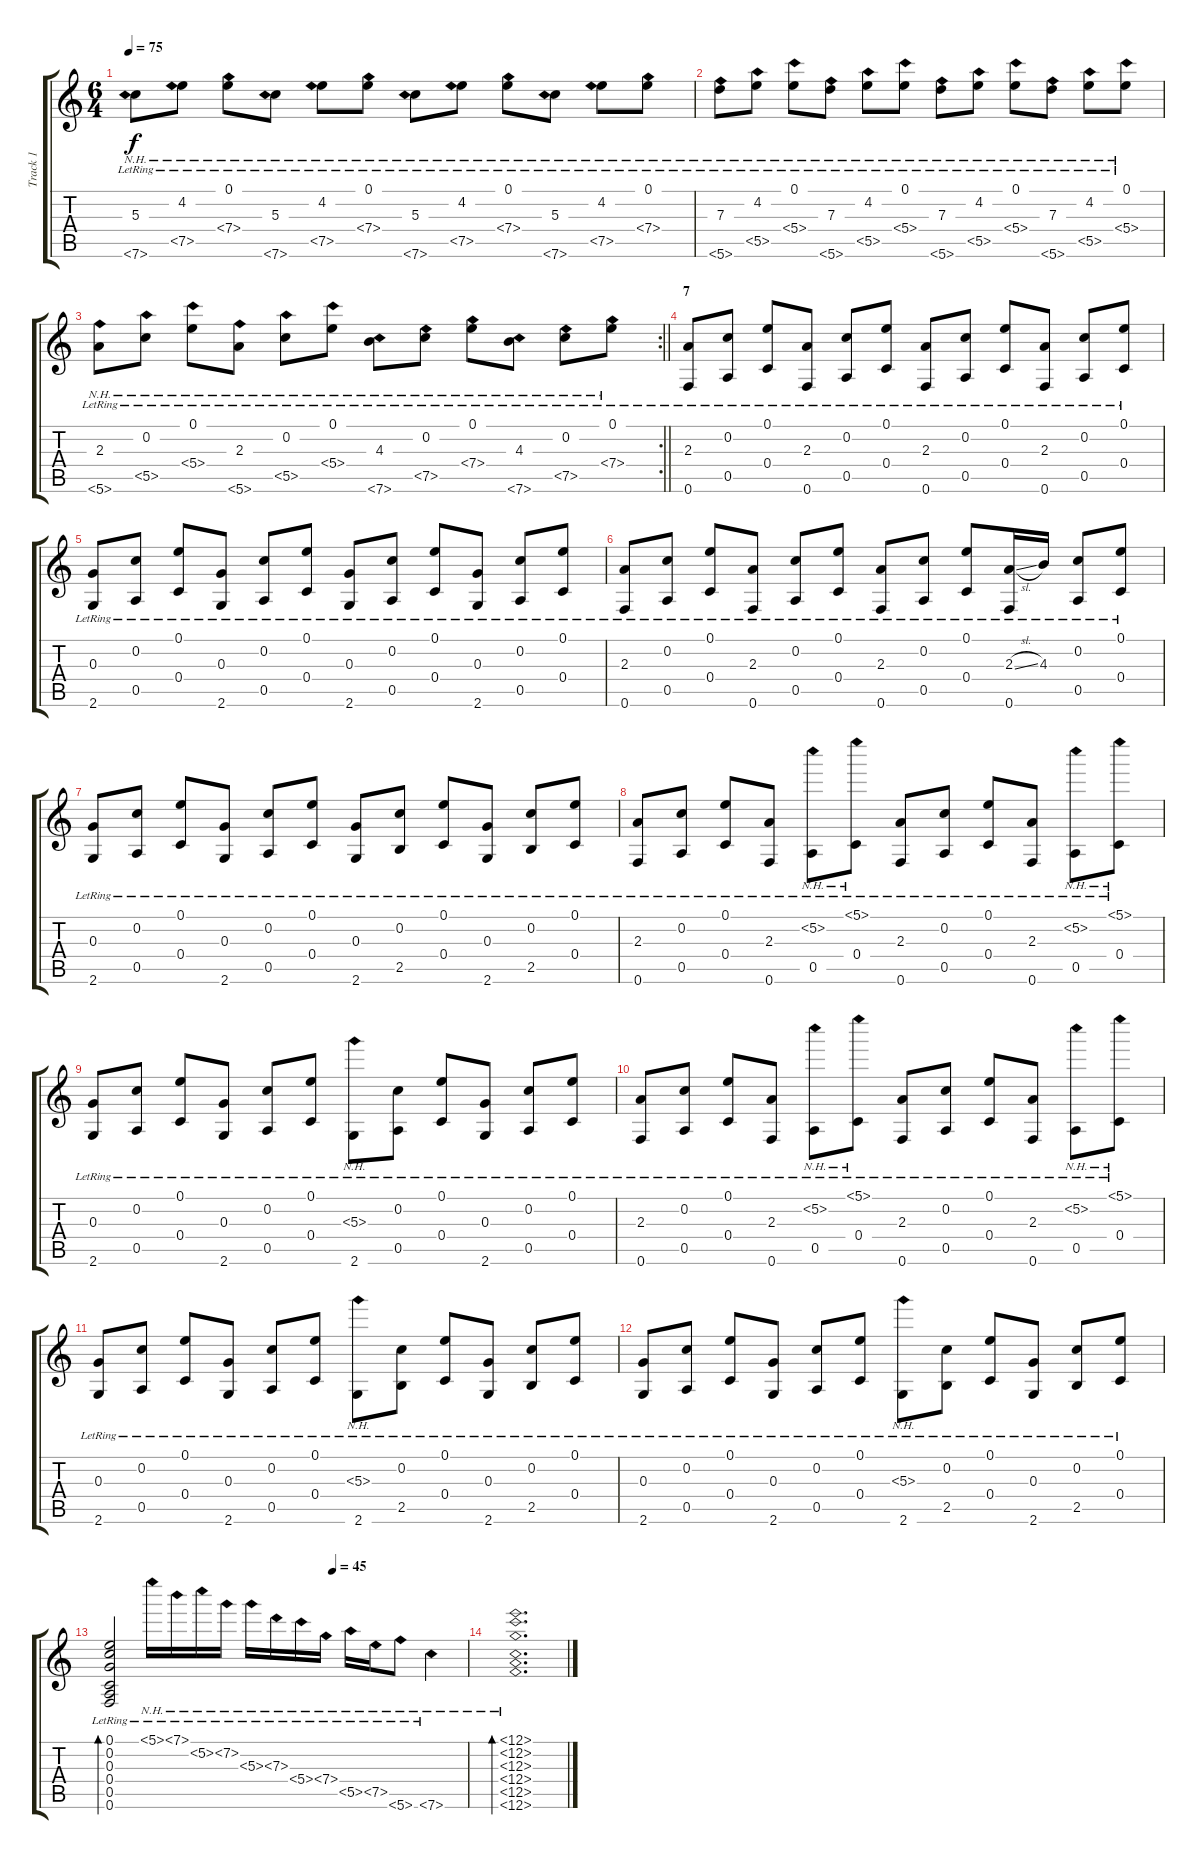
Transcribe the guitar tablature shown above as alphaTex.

\track ("Track 1" "Track 1") {instrument acousticguitarsteel}
\staff {score tabs}
\tuning (E4 C4 G3 C3 A2 F2) {hide}
\ts (6 4)
\tempo 75
\clef g2
\ks c
(5.3{lr} 7.6{nh lr}).8{dy f} (4.2{lr} 7.5{nh lr}).8 (0.1{lr} 7.4{nh lr}).8 (5.3{lr} 7.6{nh lr}).8 (4.2{lr} 7.5{nh lr}).8 (0.1{lr} 7.4{nh lr}).8 (5.3{lr} 7.6{nh lr}).8 (4.2{lr} 7.5{nh lr}).8 (0.1{lr} 7.4{nh lr}).8 (5.3{lr} 7.6{nh lr}).8 (4.2{lr} 7.5{nh lr}).8 (0.1{lr} 7.4{nh lr}).8 |
(7.3{lr} 5.6{nh lr}).8 (4.2{lr} 5.5{nh lr}).8 (0.1{lr} 5.4{nh lr}).8 (7.3{lr} 5.6{nh lr}).8 (4.2{lr} 5.5{nh lr}).8 (0.1{lr} 5.4{nh lr}).8 (7.3{lr} 5.6{nh lr}).8 (4.2{lr} 5.5{nh lr}).8 (0.1{lr} 5.4{nh lr}).8 (7.3{lr} 5.6{nh lr}).8 (4.2{lr} 5.5{nh lr}).8 (0.1{lr} 5.4{nh lr}).8 |
\rc 2
\barLineRight lightlight
(2.3{lr} 5.6{nh lr}).8 (0.2{lr} 5.5{nh lr}).8 (0.1{lr} 5.4{nh lr}).8 (2.3{lr} 5.6{nh lr}).8 (0.2{lr} 5.5{nh lr}).8 (0.1{lr} 5.4{nh lr}).8 (4.3{lr} 7.6{nh lr}).8 (0.2{lr} 7.5{nh lr}).8 (0.1{lr} 7.4{nh lr}).8 (4.3{lr} 7.6{nh lr}).8 (0.2{lr} 7.5{nh lr}).8 (0.1{lr} 7.4{nh lr}).8 |
\section ("" "7")
(2.3{lr} 0.6{lr}).8 (0.2{lr} 0.5{lr}).8 (0.1{lr} 0.4{lr}).8 (2.3{lr} 0.6{lr}).8 (0.2{lr} 0.5{lr}).8 (0.1{lr} 0.4{lr}).8 (2.3{lr} 0.6{lr}).8 (0.2{lr} 0.5{lr}).8 (0.1{lr} 0.4{lr}).8 (2.3{lr} 0.6{lr}).8 (0.2{lr} 0.5{lr}).8 (0.1{lr} 0.4{lr}).8 |
(0.3{lr} 2.6{lr}).8 (0.2{lr} 0.5{lr}).8 (0.1{lr} 0.4{lr}).8 (0.3{lr} 2.6{lr}).8 (0.2{lr} 0.5{lr}).8 (0.1{lr} 0.4{lr}).8 (0.3{lr} 2.6{lr}).8 (0.2{lr} 0.5{lr}).8 (0.1{lr} 0.4{lr}).8 (0.3{lr} 2.6{lr}).8 (0.2{lr} 0.5{lr}).8 (0.1{lr} 0.4{lr}).8 |
(2.3{lr} 0.6{lr}).8 (0.2{lr} 0.5{lr}).8 (0.1{lr} 0.4{lr}).8 (2.3{lr} 0.6{lr}).8 (0.2{lr} 0.5{lr}).8 (0.1{lr} 0.4{lr}).8 (2.3{lr} 0.6{lr}).8 (0.2{lr} 0.5{lr}).8 (0.1{lr} 0.4{lr}).8 (2.3{sl lr} 0.6{lr}).16 4.3{lr}.16 (0.2{lr} 0.5{lr}).8 (0.1{lr} 0.4{lr}).8 |
(0.3{lr} 2.6{lr}).8 (0.2{lr} 0.5{lr}).8 (0.1{lr} 0.4{lr}).8 (0.3{lr} 2.6{lr}).8 (0.2{lr} 0.5{lr}).8 (0.1{lr} 0.4{lr}).8 (0.3{lr} 2.6{lr}).8 (0.2{lr} 2.5{lr}).8 (0.1{lr} 0.4{lr}).8 (0.3{lr} 2.6{lr}).8 (0.2{lr} 2.5{lr}).8 (0.1{lr} 0.4{lr}).8 |
(2.3{lr} 0.6{lr}).8 (0.2{lr} 0.5{lr}).8 (0.1{lr} 0.4{lr}).8 (2.3{lr} 0.6{lr}).8 (5.2{nh lr} 0.5{lr}).8 (5.1{nh lr} 0.4{lr}).8 (2.3{lr} 0.6{lr}).8 (0.2{lr} 0.5{lr}).8 (0.1{lr} 0.4{lr}).8 (2.3{lr} 0.6{lr}).8 (5.2{nh lr} 0.5{lr}).8 (5.1{nh lr} 0.4{lr}).8 |
(0.3{lr} 2.6{lr}).8 (0.2{lr} 0.5{lr}).8 (0.1{lr} 0.4{lr}).8 (0.3{lr} 2.6{lr}).8 (0.2{lr} 0.5{lr}).8 (0.1{lr} 0.4{lr}).8 (5.3{nh lr} 2.6{lr}).8 (0.2{lr} 0.5{lr}).8 (0.1{lr} 0.4{lr}).8 (0.3{lr} 2.6{lr}).8 (0.2{lr} 0.5{lr}).8 (0.1{lr} 0.4{lr}).8 |
(2.3{lr} 0.6{lr}).8 (0.2{lr} 0.5{lr}).8 (0.1{lr} 0.4{lr}).8 (2.3{lr} 0.6{lr}).8 (5.2{nh lr} 0.5{lr}).8 (5.1{nh lr} 0.4{lr}).8 (2.3{lr} 0.6{lr}).8 (0.2{lr} 0.5{lr}).8 (0.1{lr} 0.4{lr}).8 (2.3{lr} 0.6{lr}).8 (5.2{nh lr} 0.5{lr}).8 (5.1{nh lr} 0.4{lr}).8 |
(0.3{lr} 2.6{lr}).8 (0.2{lr} 0.5{lr}).8 (0.1{lr} 0.4{lr}).8 (0.3{lr} 2.6{lr}).8 (0.2{lr} 0.5{lr}).8 (0.1{lr} 0.4{lr}).8 (5.3{nh lr} 2.6{lr}).8 (0.2{lr} 2.5{lr}).8 (0.1{lr} 0.4{lr}).8 (0.3{lr} 2.6{lr}).8 (0.2{lr} 2.5{lr}).8 (0.1{lr} 0.4{lr}).8 |
(0.3{lr} 2.6{lr}).8 (0.2{lr} 0.5{lr}).8 (0.1{lr} 0.4{lr}).8 (0.3{lr} 2.6{lr}).8 (0.2{lr} 0.5{lr}).8 (0.1{lr} 0.4{lr}).8 (5.3{nh lr} 2.6{lr}).8 (0.2{lr} 2.5{lr}).8 (0.1{lr} 0.4{lr}).8 (0.3{lr} 2.6{lr}).8 (0.2{lr} 2.5{lr}).8 (0.1{lr} 0.4{lr}).8 |
\tempo (45 0.625)
(0.1{lr} 0.2{lr} 0.3{lr} 0.4{lr} 0.5{lr} 0.6{lr}).2{bd 240} 5.1{nh lr}.16 7.1{nh lr}.16 5.2{nh lr}.16 7.2{nh lr}.16 5.3{nh lr}.16 7.3{nh lr}.16 5.4{nh lr}.16 7.4{nh lr}.16 5.5{nh lr}.16 7.5{nh lr}.16 5.6{nh lr}.8 7.6{nh lr}.4 |
(12.1{nh} 12.2{nh} 12.3{nh} 12.4{nh} 12.5{nh} 12.6{nh}).1{d bd 120}
